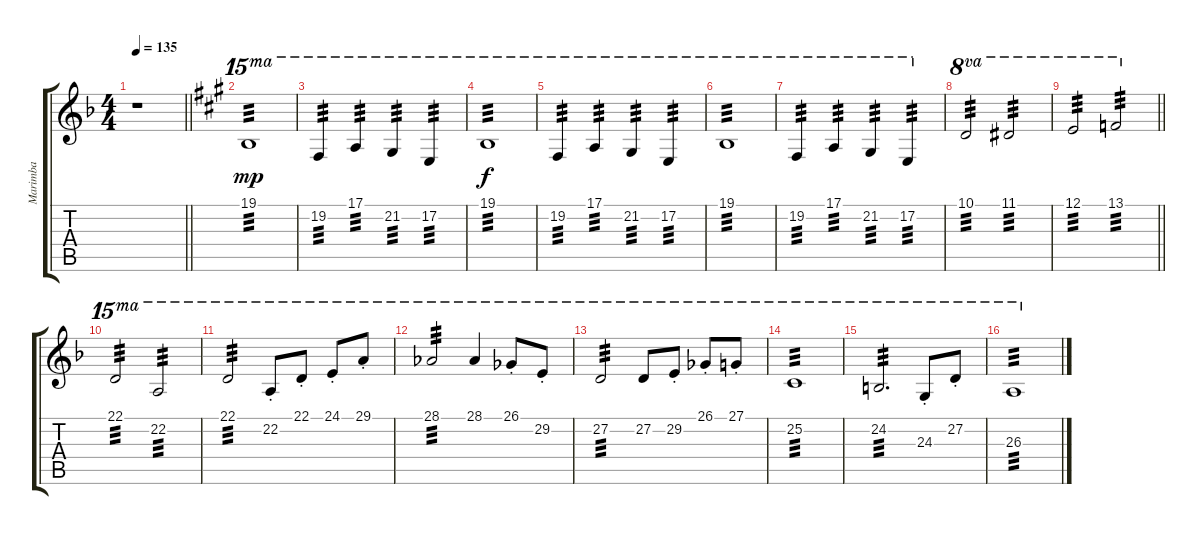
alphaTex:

\track ("Marimba" "Marimba") {instrument marimba}
\staff {score tabs}
\tuning (E4 B3 G3 D3 A2 E2) {hide}
\ts (4 4)
\tempo 135
\clef g2
\barLineRight lightlight
\ks f
r.1{dy ff} |
\ks a
19.1.1{ot 15ma tp 3 dy mp} |
19.2.4{ot 15ma tp 3} 17.1.4{ot 15ma tp 3} 21.2.4{ot 15ma tp 3} 17.2.4{ot 15ma tp 3} |
19.1.1{ot 15ma tp 3 dy f} |
19.2.4{ot 15ma tp 3} 17.1.4{ot 15ma tp 3} 21.2.4{ot 15ma tp 3} 17.2.4{ot 15ma tp 3} |
19.1.1{ot 15ma tp 3} |
19.2.4{ot 15ma tp 3} 17.1.4{ot 15ma tp 3} 21.2.4{ot 15ma tp 3} 17.2.4{ot 15ma tp 3} |
10.1.2{ot 8va tp 3} 11.1.2{ot 8va tp 3} |
\barLineRight lightlight
12.1.2{ot 8va tp 3} 13.1.2{ot 8va tp 3} |
\ks f
22.1.2{ot 15ma tp 3} 22.2.2{ot 15ma tp 3} |
22.1.2{ot 15ma tp 3} 22.2{st}.8{ot 15ma} 22.1{st}.8{ot 15ma} 24.1{st}.8{ot 15ma} 29.1{st}.8{ot 15ma} |
28.1.2{ot 15ma tp 3} 28.1.4{ot 15ma} 26.1{st}.8{ot 15ma} 29.2{st}.8{ot 15ma} |
27.2.2{ot 15ma tp 3} 27.2.8{ot 15ma} 29.2{st}.8{ot 15ma} 26.1{st}.8{ot 15ma} 27.1{st}.8{ot 15ma} |
25.2.1{ot 15ma tp 3} |
24.2.2{d ot 15ma tp 3} 24.3{st}.8{ot 15ma} 27.2{st}.8{ot 15ma} |
26.3.1{ot 15ma tp 3}
